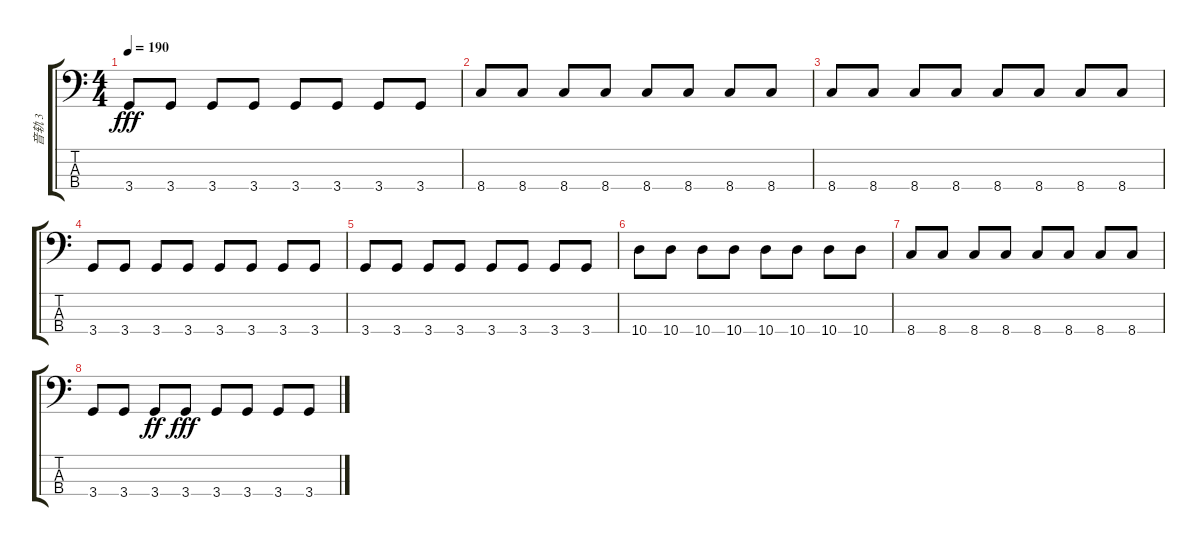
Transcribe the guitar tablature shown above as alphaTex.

\track ("音轨 3" "音轨 3") {mute instrument electricbassfinger}
\staff {score tabs}
\tuning (G2 D2 A1 E1) {hide}
\ts (4 4)
\tempo 190
\clef f4
\ks c
3.4.8{dy fff} 3.4.8 3.4.8 3.4.8 3.4.8 3.4.8 3.4.8 3.4.8 |
8.4.8 8.4.8 8.4.8 8.4.8 8.4.8 8.4.8 8.4.8 8.4.8 |
8.4.8 8.4.8 8.4.8 8.4.8 8.4.8 8.4.8 8.4.8 8.4.8 |
3.4.8 3.4.8 3.4.8 3.4.8 3.4.8 3.4.8 3.4.8 3.4.8 |
3.4.8 3.4.8 3.4.8 3.4.8 3.4.8 3.4.8 3.4.8 3.4.8 |
10.4.8 10.4.8 10.4.8 10.4.8 10.4.8 10.4.8 10.4.8 10.4.8 |
8.4.8 8.4.8 8.4.8 8.4.8 8.4.8 8.4.8 8.4.8 8.4.8 |
3.4.8 3.4.8 3.4.8{dy ff} 3.4.8{dy fff} 3.4.8 3.4.8 3.4.8 3.4.8
